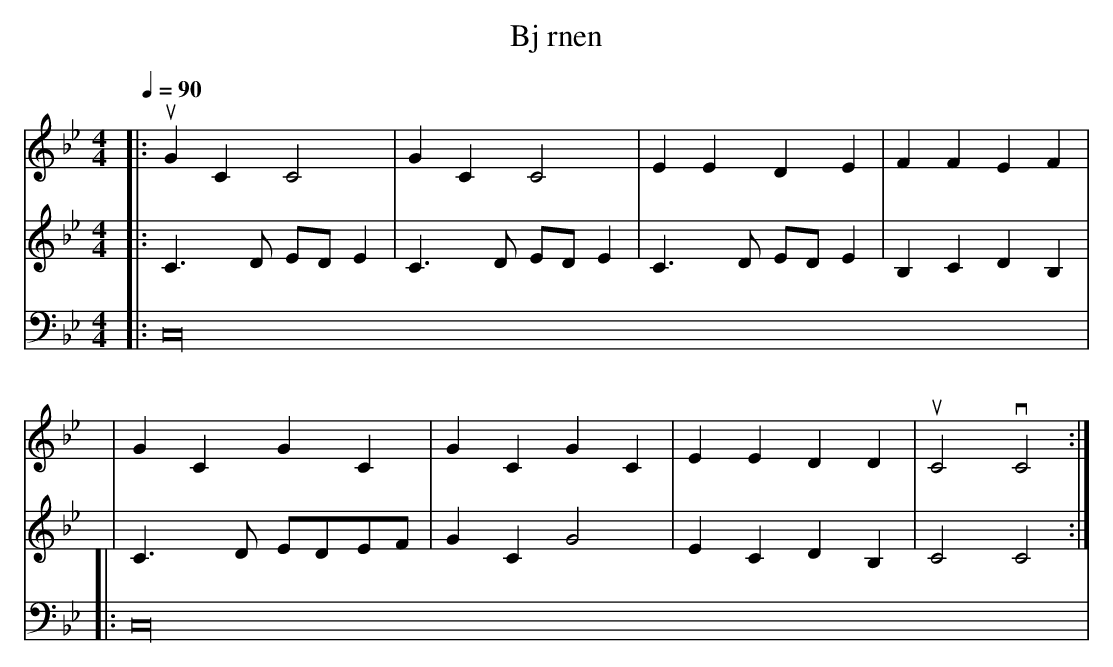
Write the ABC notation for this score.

X:1
T: Bj rnen
M: 4/4
L: 1/4
Q: 90
K: Bb
[V:1] [|: uGC C2 | GC C2 | EE DE | FF EF |
[V:2] [|: C3/2D/2 E/2D/2 E | C3/2D/2 E/2D/2 E | C3/2D/2 E/2D/2 E | B,C DB, |
[V:3] [|: C,16 |
[V:1] | GC GC | GC GC | EE DD | uC2 vC2 :|]
[V:2] | C3/2D/2 E/2D/2E/2F/2 | GC G2 | EC DB, | C2 C2 :|]
[V:3] [|: C,16 |
